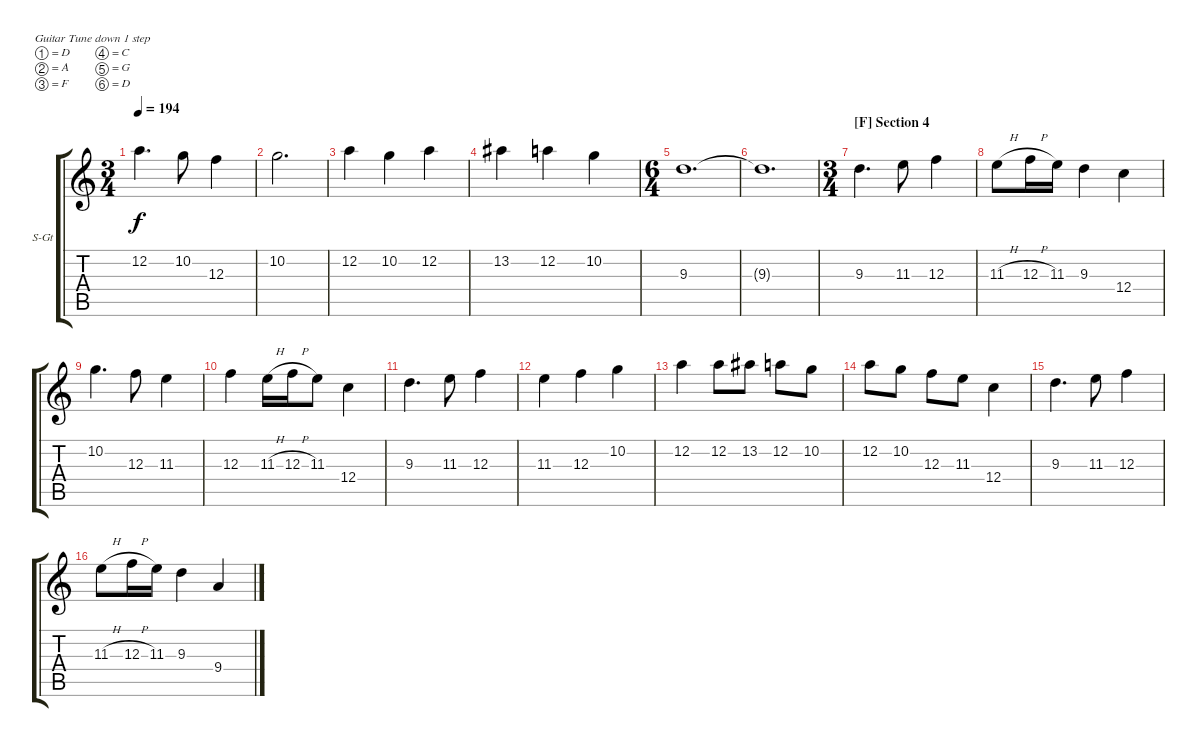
\defaultSystemsLayout 4
\bracketExtendMode groupsimilarinstruments
\firstSystemTrackNameOrientation horizontal
\otherSystemsTrackNameOrientation horizontal
\track ("Guitar 1" "S-Gt") {instrument acousticguitarsteel}
\staff {score tabs}
\tuning (D4 A3 F3 C3 G2 D2)
\ts (3 4)
\tempo 194
\clef g2
\ks c
12.2.4{d dy f} 10.2.8 12.3.4 |
10.2.2{d} |
12.2.4 10.2.4 12.2.4 |
13.2.4 12.2.4 10.2.4 |
\ts (6 4)
9.3.1{d} |
9.3{t}.1{d} |
\ts (3 4)
\section ("F" "Section 4")
9.3.4{d} 11.3.8 12.3.4 |
11.3{h}.8 12.3{h}.16 11.3.16 9.3.4 12.4.4 |
10.2.4{d} 12.3.8 11.3.4 |
12.3.4 11.3{h}.16 12.3{h}.16 11.3.8 12.4.4 |
9.3.4{d} 11.3.8 12.3.4 |
11.3.4 12.3.4 10.2.4 |
12.2.4 12.2.8 13.2.8 12.2.8 10.2.8 |
12.2.8 10.2.8 12.3.8 11.3.8 12.4.4 |
9.3.4{d} 11.3.8 12.3.4 |
11.3{h}.8 12.3{h}.16 11.3.16 9.3.4 9.4.4
